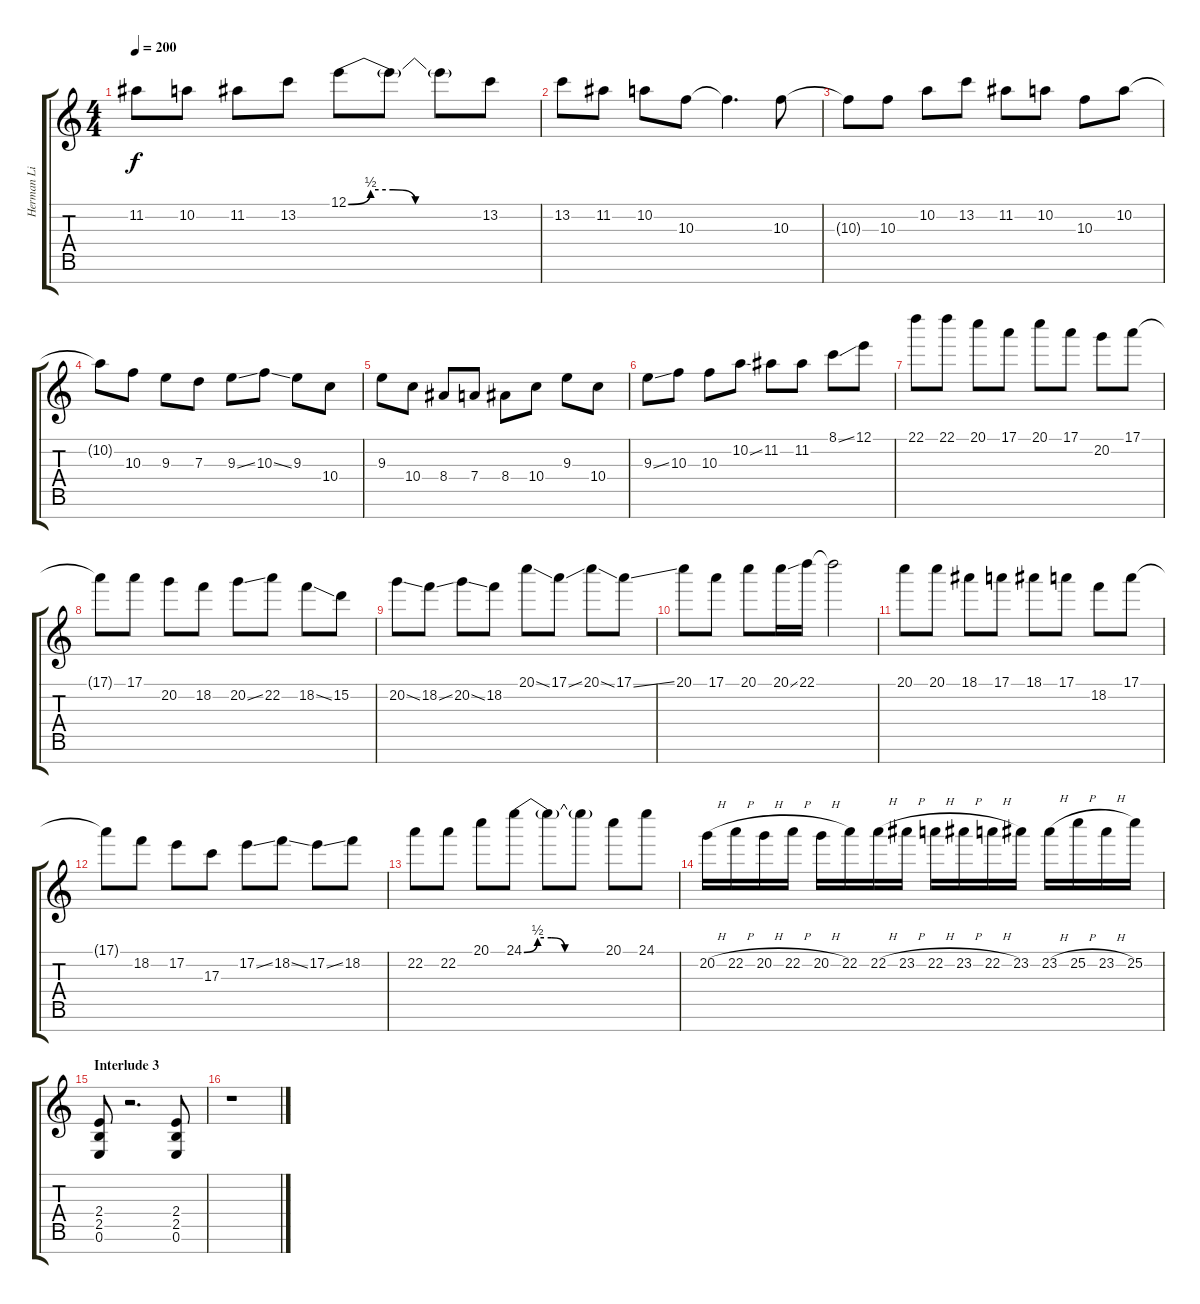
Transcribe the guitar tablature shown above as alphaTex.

\track ("Herman Li | Lead" "Herman Li ") {instrument distortionguitar}
\staff {score tabs}
\tuning (E4 B3 G3 D3 A2 E2 B1) {hide}
\ts (4 4)
\tempo 200
\clef g2
\ks c
11.2.8{dy f} 10.2.8 11.2.8 13.2.8 12.1{be (custom 0 0 10 2 20 2 30 0 60 0)}.8 12.1{t}.8 12.1{t}.8 13.2.8 |
13.2.8 11.2.8 10.2.8 10.3.8 10.3{t}.4{d} 10.3.8 |
10.3{t}.8 10.3.8 10.2.8 13.2.8 11.2.8 10.2.8 10.3.8 10.2.8 |
10.2{t}.8 10.3.8 9.3.8 7.3.8 9.3{ss}.8 10.3{ss}.8 9.3.8 10.4.8 |
9.3.8 10.4.8 8.4.8 7.4.8 8.4.8 10.4.8 9.3.8 10.4.8 |
9.3{ss}.8 10.3.8 10.3.8 10.2{ss}.8 11.2.8 11.2.8 8.1{ss}.8 12.1.8 |
22.1.8 22.1.8 20.1.8 17.1.8 20.1.8 17.1.8 20.2.8 17.1.8 |
17.1{t}.8 17.1.8 20.2.8 18.2.8 20.2{ss}.8 22.2.8 18.2{ss}.8 15.2.8 |
20.2{ss}.8 18.2{ss}.8 20.2{ss}.8 18.2.8 20.1{ss}.8 17.1{ss}.8 20.1{ss}.8 17.1{ss}.8 |
20.1.8 17.1.8 20.1.8 20.1{ss}.16 22.1.16 22.1{t}.2 |
20.1.8 20.1.8 18.1.8 17.1.8 18.1.8 17.1.8 18.2.8 17.1.8 |
17.1{t}.8 18.2.8 17.2.8 17.3.8 17.2{ss}.8 18.2{ss}.8 17.2{ss}.8 18.2.8 |
22.2.8 22.2.8 20.1.8 24.1{be (custom 0 0 10 2 20 2 30 0 60 0)}.8 24.1{t}.8 24.1{t}.8 20.1.8 24.1.8 |
20.2{h}.16 22.2{h}.16 20.2{h}.16 22.2{h}.16 20.2{h}.16 22.2.16 22.2{h}.16 23.2{h}.16 22.2{h}.16 23.2{h}.16 22.2{h}.16 23.2.16 23.2{h}.16 25.2{h}.16 23.2{h}.16 25.2.16 |
\section ("" "Interlude 3")
(2.4 2.5 0.6).8 r.2{d} (2.4 2.5 0.6).8 |
r.1
